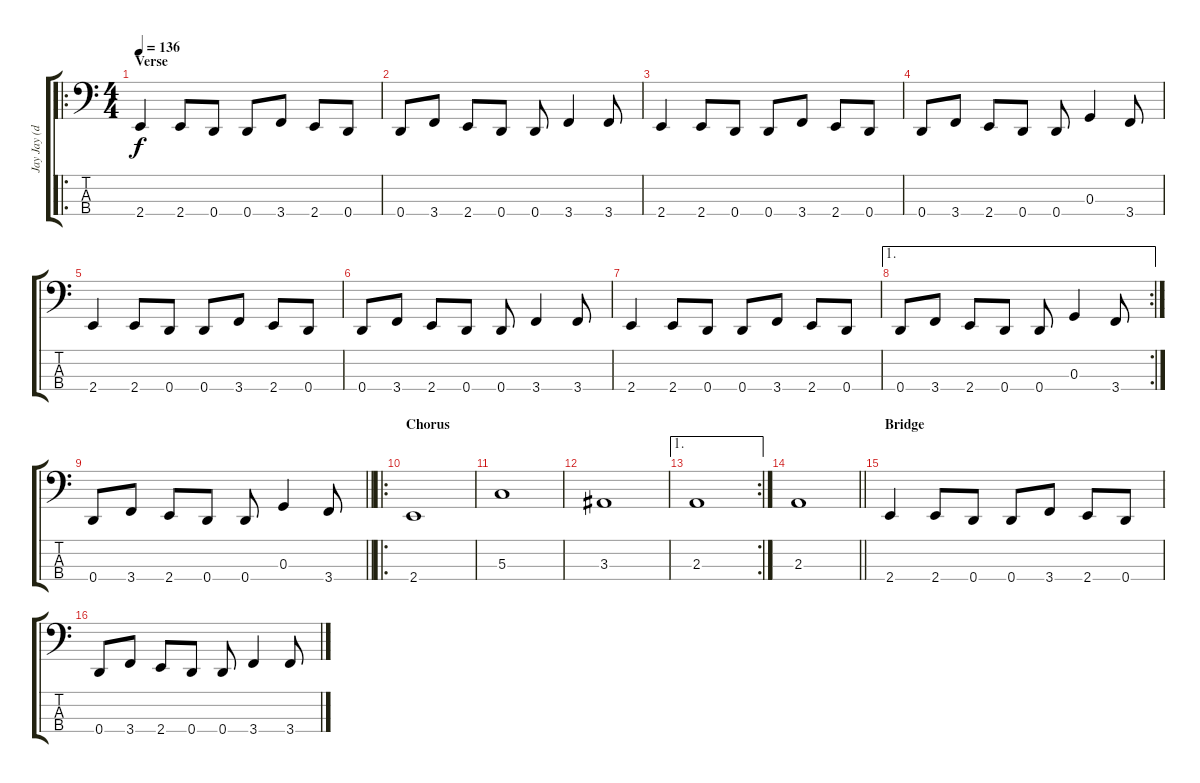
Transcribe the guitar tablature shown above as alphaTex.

\track ("Jay Jay (distortion)" "Jay Jay (d") {instrument electricbasspick}
\staff {score tabs}
\tuning (F2 C2 G1 D1) {hide}
\ro
\ts (4 4)
\section ("" "Verse")
\tempo 136
\clef f4
\ks c
2.4.4{dy f} 2.4.8 0.4.8 0.4.8 3.4.8 2.4.8 0.4.8 |
0.4.8 3.4.8 2.4.8 0.4.8 0.4.8 3.4.4 3.4.8 |
2.4.4 2.4.8 0.4.8 0.4.8 3.4.8 2.4.8 0.4.8 |
0.4.8 3.4.8 2.4.8 0.4.8 0.4.8 0.3.4 3.4.8 |
2.4.4 2.4.8 0.4.8 0.4.8 3.4.8 2.4.8 0.4.8 |
0.4.8 3.4.8 2.4.8 0.4.8 0.4.8 3.4.4 3.4.8 |
2.4.4 2.4.8 0.4.8 0.4.8 3.4.8 2.4.8 0.4.8 |
\ae 1
\rc 2
0.4.8 3.4.8 2.4.8 0.4.8 0.4.8 0.3.4 3.4.8 |
\barLineRight lightlight
0.4.8 3.4.8 2.4.8 0.4.8 0.4.8 0.3.4 3.4.8 |
\ro
\section ("" "Chorus")
2.4.1 |
5.3.1 |
3.3.1 |
\ae 1
\rc 2
2.3.1 |
\barLineRight lightlight
2.3.1 |
\section ("" "Bridge")
2.4.4 2.4.8 0.4.8 0.4.8 3.4.8 2.4.8 0.4.8 |
0.4.8 3.4.8 2.4.8 0.4.8 0.4.8 3.4.4 3.4.8
